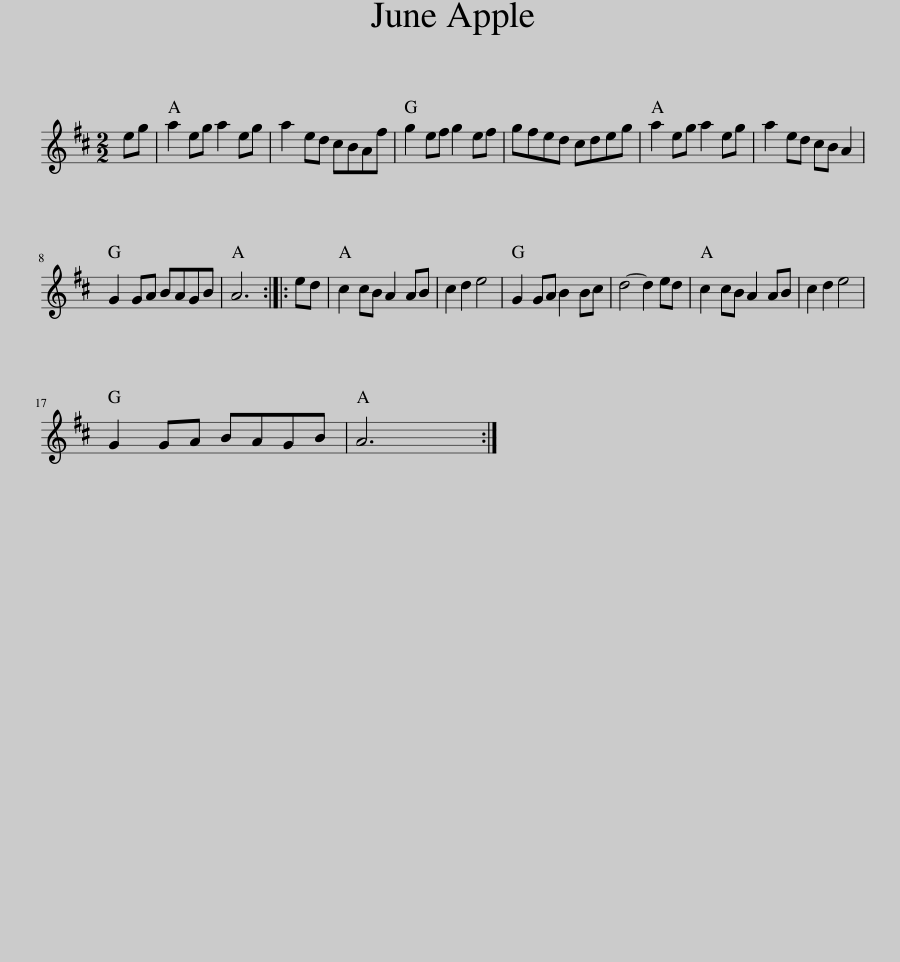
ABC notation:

X:1
L:1/8
M:2/2
I:linebreak $
K:D
V:1 treble
V:1
 eg | a2 eg a2 eg | a2 ed cBAf | g2 ef g2 ef | gfed cdeg | %5
 a2 eg a2 eg | a2 ed cB A2 |$ G2 GA BAGB | A6 :: ed | %10
 c2 cB A2 AB | c2 d2 e4 | G2 GA B2 Bc | d4- d2 ed | c2 cB A2 AB | %15
 c2 d2 e4 |$ G2 GA BAGB | A6 :| %18
